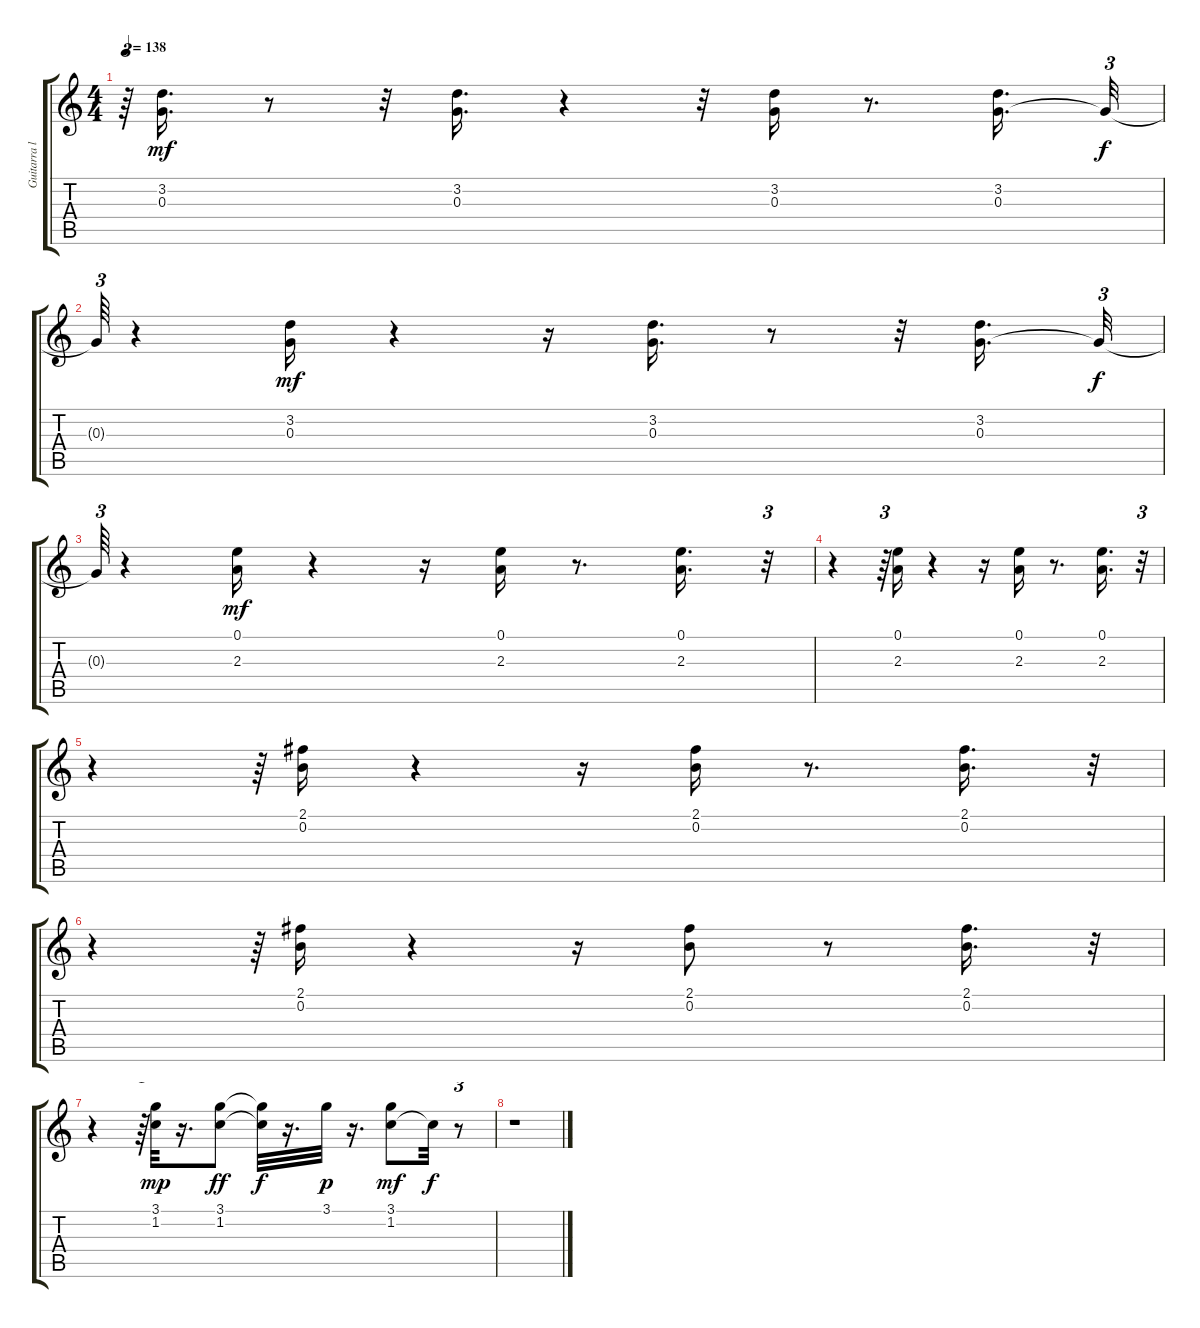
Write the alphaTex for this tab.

\track ("Guitarra lider" "Guitarra l") {instrument distortionguitar}
\staff {score tabs}
\tuning (E4 B3 G3 D3 A2 E2) {hide}
\ts (4 4)
\tempo 138
\clef g2
\ks c
r.64{tu (3 2) dy f} (3.2 0.3).16{d dy mf} r.8 r.32 (3.2 0.3).16{d} r.4 r.32 (3.2 0.3).16 r.8{d} (3.2 0.3).16{d} 0.3{t}.32{tu (3 2) dy f} |
0.3{t}.64{tu (3 2)} r.4 (3.2 0.3).16{dy mf} r.4 r.16 (3.2 0.3).16{d} r.8 r.32 (3.2 0.3).16{d} 0.3{t}.32{tu (3 2) dy f} |
0.3{t}.64{tu (3 2)} r.4 (0.1 2.3).16{dy mf} r.4 r.16 (0.1 2.3).16 r.8{d} (0.1 2.3).16{d} r.32{tu (3 2)} |
r.4 r.64{tu (3 2)} (0.1 2.3).16 r.4 r.16 (0.1 2.3).16 r.8{d} (0.1 2.3).16{d} r.32{tu (3 2)} |
r.4 r.64{tu (3 2)} (2.1 0.2).16 r.4 r.16 (2.1 0.2).16 r.8{d} (2.1 0.2).16{d} r.32{tu (3 2)} |
r.4 r.64{tu (3 2)} (2.1 0.2).16 r.4 r.16 (2.1 0.2).8 r.8 (2.1 0.2).16{d} r.32{tu (3 2)} |
r.4 r.64{tu (3 2)} (3.1 1.2).32{dy mp} r.16{d} (3.1 1.2).8{dy ff} (3.1{t} 1.2{t}).32{dy f} r.16{d} 3.1.32{dy p} r.16{d} (3.1 1.2).8{dy mf} 1.2{t}.32{dy f} r.8{tu (3 2)} |
r.1
